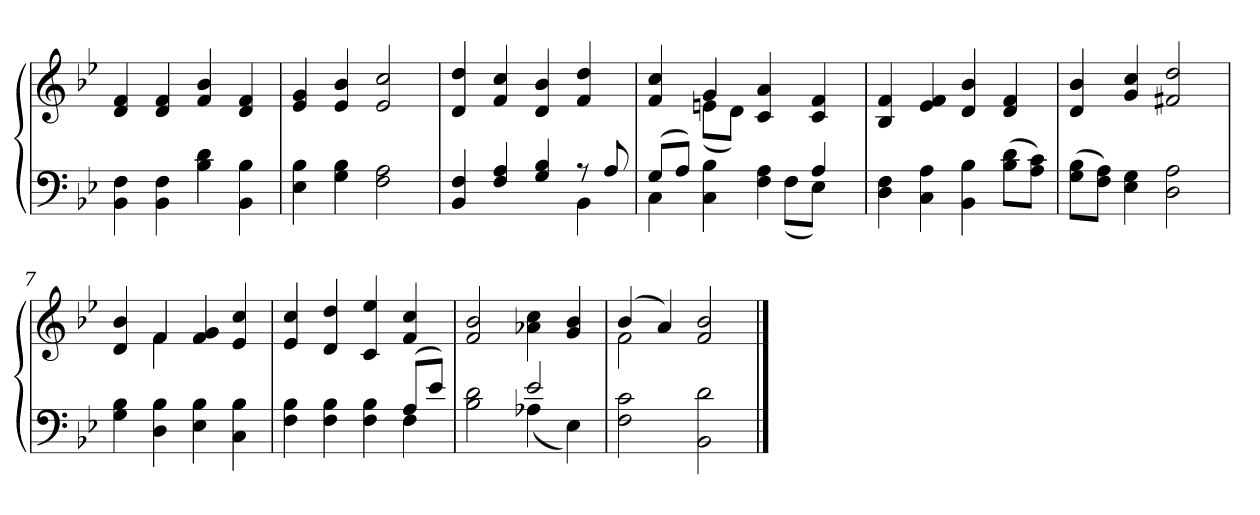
**kern	**kern
*part2	*part1
*staff2	*staff1
*clefF4	*clefG2
*k[b-e-]	*k[b-e-]
*B-:	*B-:
=1	=1
4BB-\ 4F\	4d/ 4f/
4BB-\ 4F\	4d/ 4f/
4B-\ 4d\	4f/ 4b-/
4BB-\ 4B-\	4d/ 4f/
=2	=2
4E-\ 4B-\	4e-/ 4g/
4G\ 4B-\	4e-/ 4b-/
2F\ 2A\	2e-/ 2cc/
=3	=3
*^	*
4BB-/ 4F/	2.ryy	4d/ 4dd/
4F/ 4A/	.	4f/ 4cc/
4G/ 4B-/	.	4d/ 4b-/
8r	4BB-\	4f/ 4dd/
8A/	.	.
=4	=4	=4
*	*	*^
(>8G/L	4C\	4f/ 4cc/	4ryy
8A/J)	.	.	.
4C\ 4B-\	4.ryy	4g/	(<8en\L
.	.	.	8d\J)
4F\ 4A\	.	4c/ 4a/	2ryy
.	(<8F\L	.	.
4A/	8E-\J)	4c/ 4f/	.
.	8ryy	.	.
*v	*v	*	*
*	*v	*v
=5	=5
4D\ 4F\	4B-/ 4f/
4C\ 4A\	4e-/ 4f/
4BB-\ 4B-\	4d/ 4b-/
(>8B-\ 8d\L	4d/ 4f/
8A\ 8c\J)	.
=6	=6
(>8G\ 8B-\L	4d/ 4b-/
8F\ 8A\J)	.
4E-\ 4G\	4g/ 4cc/
2D\ 2A\	2f#X/ 2dd/
=7	=7
*	*^
4G\ 4B-\	4d/ 4b-/	4ryy
4D\ 4B-\	4f/	4f\
4E-\ 4B-\	4f/ 4g/	2ryy
4C\ 4B-\	4e-/ 4cc/	.
*	*v	*v
=8	=8
*^	*
4F\ 4B-\	2.ryy	4e-/ 4cc/
4F\ 4B-\	.	4d/ 4dd/
4F\ 4B-\	.	4c/ 4ee-/
(>8A/L	4F\	4f/ 4cc/
8e-/J)	.	.
!!LO:LB:g=z
=9	=9	=9
2B-\ 2d\	2ryy	2f/ 2b-/
2e-/	(<4A-X\	4a-X\ 4cc\
.	4E-\)	4g/ 4b-/
*v	*v	*
=10	=10
*	*^
2F\ 2c\	(>4b-/	2f\
.	4a/)	.
2BB-\ 2d\	2f/ 2b-/	2ryy
*	*v	*v
==	==
*-	*-
